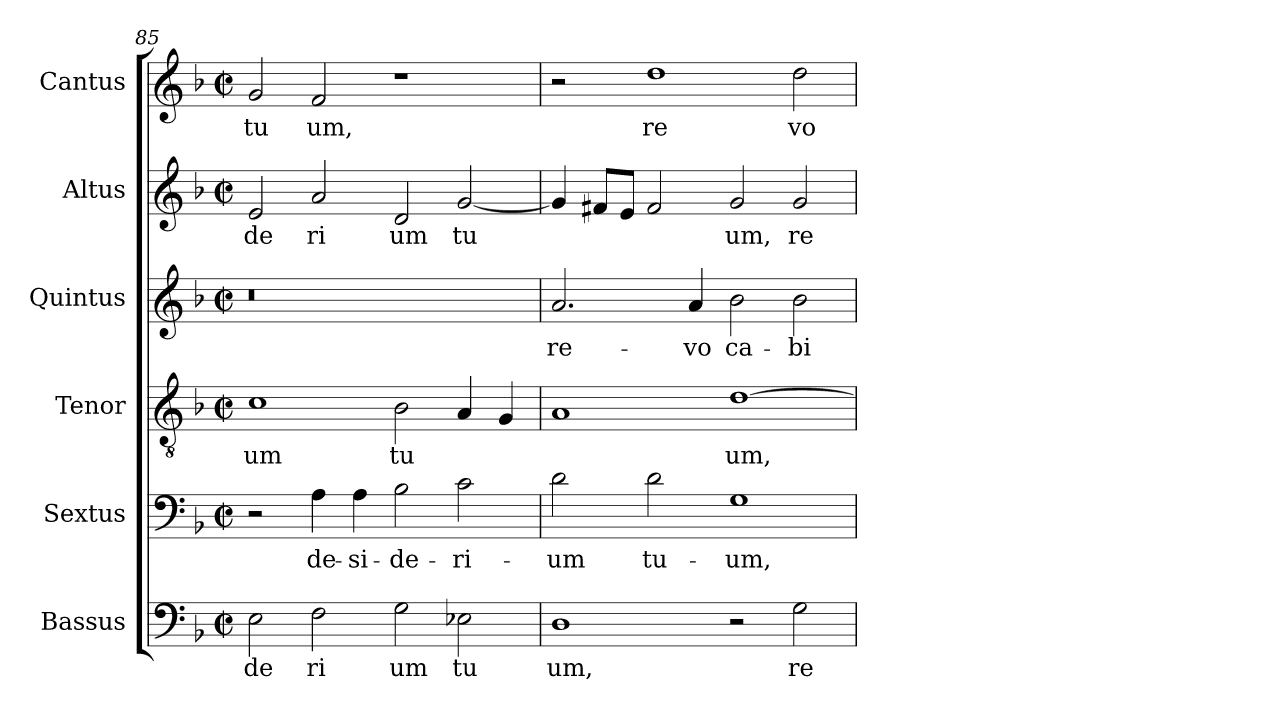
**kern	**text	**kern	**text	**kern	**text	**kern	**text	**kern	**text	**kern	**text
*part6	*part6	*part5	*part5	*part4	*part4	*part3	*part3	*part2	*part2	*part1	*part1
*staff6	*staff6	*staff5	*staff5	*staff4	*staff4	*staff3	*staff3	*staff2	*staff2	*staff1	*staff1
*I"Bassus	*	*I"Sextus	*	*I"Tenor	*	*I"Quintus	*	*I"Altus	*	*I"Cantus	*
*I'Bassus	*	*I'Sextus	*	*I'Tenor	*	*I'Quintus	*	*I'Altus	*	*I'Cantus	*
*clefF4	*	*clefF4	*	*clefGv2	*	*clefG2	*	*clefG2	*	*clefG2	*
*k[b-]	*	*k[b-]	*	*k[b-]	*	*k[b-]	*	*k[b-]	*	*k[b-]	*
*F:	*	*F:	*	*F:	*	*F:	*	*F:	*	*F:	*
*M2/2	*	*M2/2	*	*M2/2	*	*M2/2	*	*M2/2	*	*M2/2	*
*met(c|)	*	*met(c|)	*	*met(c|)	*	*met(c|)	*	*met(c|)	*	*met(c|)	*
=85	=85	=85	=85	=85	=85	=85	=85	=85	=85	=85	=85
!	!LO:LY:b:cj	!	!	!	!LO:LY:b:cj	!	!	!	!LO:LY:b:cj	!	!LO:LY:b:cj
2E\	de	2r	.	1c	-um	0r	.	2e/	de	2g/	tu
!	!LO:LY:b:cj	!	!LO:LY:b:cj	!	!	!	!	!	!LO:LY:b:cj	!	!LO:LY:b:cj
2F\	ri	4A\	de-	.	.	.	.	2a/	ri	2f/	um,
!	!	!	!LO:LY:b:cj	!	!	!	!	!	!	!	!
.	.	4A\	-si-	.	.	.	.	.	.	.	.
!	!LO:LY:b:cj	!	!LO:LY:b:cj	!	!LO:LY:b:cj	!	!	!	!LO:LY:b:cj	!	!
2G\	um	2B-\	-de-	2B-\	tu-	.	.	2d/	um	1r	.
!	!LO:LY:b:cj	!	!LO:LY:b:cj	!	!LO:LY:b:cj	!	!	!	!LO:LY:b:cj	!	!
2E-X\	tu	2c\	-ri-	4A/	--	.	.	[<2g/	tu	.	.
!	!	!	!	!	!LO:LY:b:cj	!	!	!	!	!	!
.	.	.	.	4G/	--	.	.	.	.	.	.
=86	=86	=86	=86	=86	=86	=86	=86	=86	=86	=86	=86
!	!LO:LY:b:cj	!	!LO:LY:b:cj	!	!LO:LY:b:cj	!	!LO:LY:b:cj	!	!LO:LY:b:cj	!	!
1D	um,	2d\	-um	1A	--	2.a/	re-	4g/]	.	2r	.
!	!	!	!	!	!	!	!	!	!LO:LY:b:cj	!	!
.	.	.	.	.	.	.	.	8f#/L	.	.	.
!	!	!	!	!	!	!	!	!	!LO:LY:b:cj	!	!
.	.	.	.	.	.	.	.	8e/J	.	.	.
!	!	!	!LO:LY:b:cj	!	!	!	!	!	!LO:LY:b:cj	!	!LO:LY:b:cj
.	.	2d\	tu-	.	.	.	.	2f#/	.	1dd	re
!	!	!	!	!	!	!	!LO:LY:b:cj	!	!	!	!
.	.	.	.	.	.	4a/	-vo	.	.	.	.
!	!	!	!LO:LY:b:cj	!	!LO:LY:b:cj	!	!LO:LY:b:cj	!	!LO:LY:b:cj	!	!
2r	.	1G	-um,	[>1d	-um,	2b-\	ca-	2g/	um,	.	.
!	!LO:LY:b:cj	!	!	!	!	!	!LO:LY:b:cj	!	!LO:LY:b:cj	!	!LO:LY:b:cj
2G\	re	.	.	.	.	2b-\	-bi-	2g/	re	2dd\	vo
=	=	=	=	=	=	=	=	=	=	=	=
*-	*-	*-	*-	*-	*-	*-	*-	*-	*-	*-	*-
